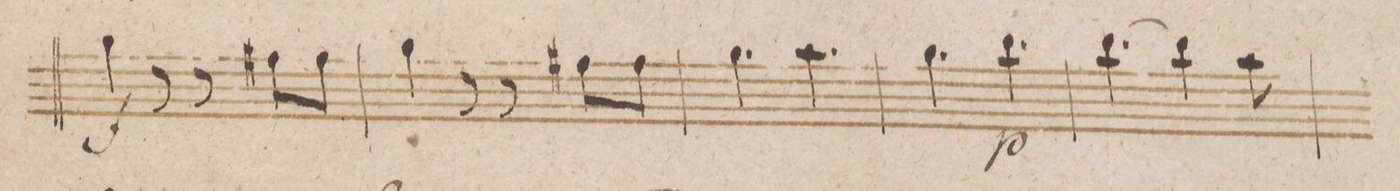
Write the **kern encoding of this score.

**kern	**dynam
*I"Clarinetto Imo in B.	*
*clefG2	*
*k[b-e-]	*
*M6/8	*
4ff\	f
8r	.
8r	.
8eeX\L	.
8ee\J	.
=43	=43
4ff\	.
8r	.
8r	.
8eeX\L	.
8ee\J	.
=44	=44
4.ff\	.
4.gg\	.
=45	=45
4.ff\	.
4.aa\	p
=46	=46
[4.aa\	.
4aa\]	.
8gg\	.
=47	=47
*-	*-
